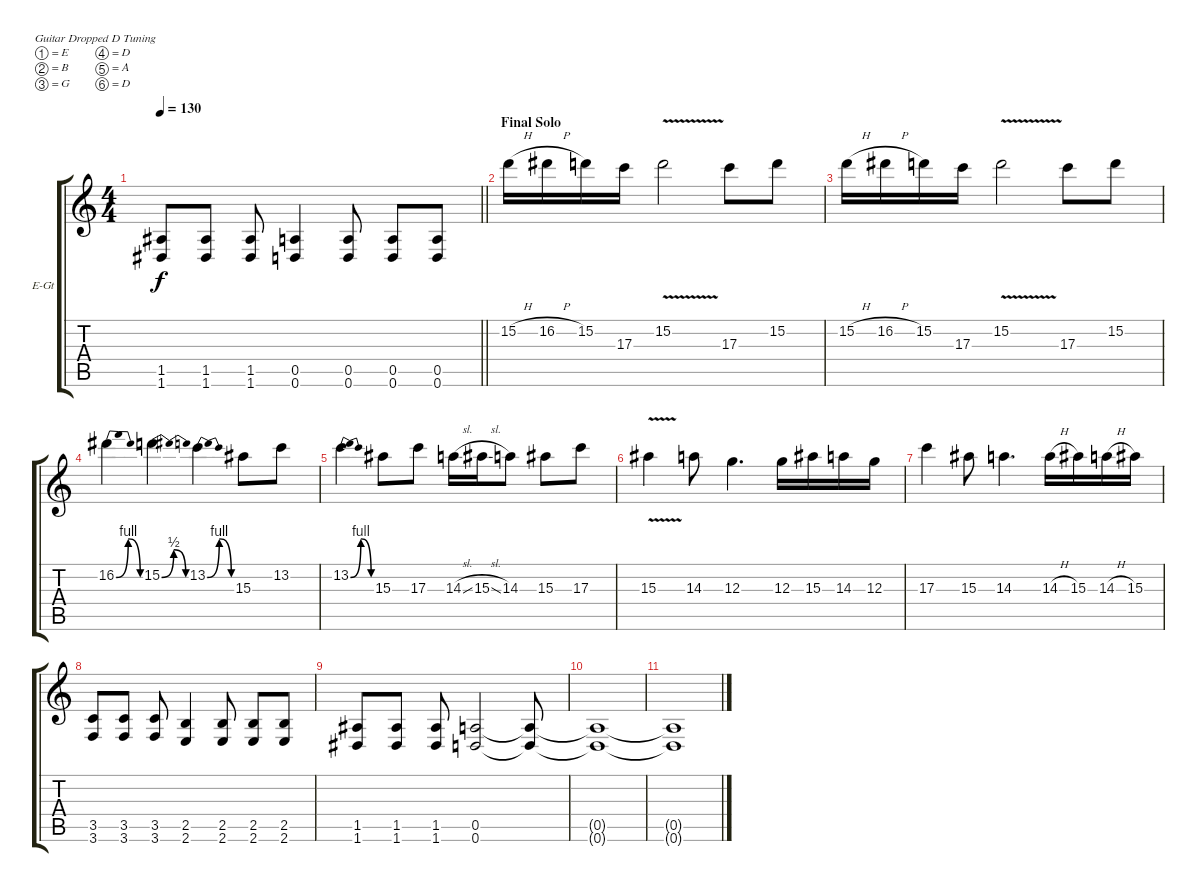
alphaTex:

\bracketExtendMode groupsimilarinstruments
\firstSystemTrackNameOrientation horizontal
\otherSystemsTrackNameOrientation horizontal
\track ("James Root" "E-Gt") {instrument overdrivenguitar}
\staff {score tabs}
\tuning (E4 B3 G3 D3 A2 D2)
\ts (4 4)
\tempo 130
\clef g2
\barLineRight lightlight
\ks c
(1.5 1.6).8{dy f} (1.5 1.6).8 (1.5 1.6).8 (0.5 0.6).4 (0.5 0.6).8 (0.5 0.6).8 (0.5 0.6).8 |
\section ("" "Final Solo")
15.2{h}.16 16.2{h}.16 15.2.16 17.3.16 15.2{v}.2 17.3.8 15.2.8 |
15.2{h}.16 16.2{h}.16 15.2.16 17.3.16 15.2{v}.2 17.3.8 15.2.8 |
16.2{be (bendrelease 0 0 30 4 30 4 60 0)}.4 15.2{be (bendrelease 0 0 30 2 30 2 60 0)}.4 13.2{be (bendrelease 0 0 30 4 30 4 60 0)}.4 15.3.8 13.2.8 |
13.2{be (bendrelease 0 0 30 4 30 4 60 0)}.4 15.3.8 17.3.8 14.3{sl}.16 15.3{sl}.16 14.3.8 15.3.8 17.3.8 |
15.3{v}.4 14.3.8 12.3.4{d} 12.3.16 15.3.16 14.3.16 12.3.16 |
17.3.4 15.3.8 14.3.4{d} 14.3{h}.16 15.3.16 14.3{h}.16 15.3.16 |
(3.5 3.6).8 (3.5 3.6).8 (3.5 3.6).8 (2.5 2.6).4 (2.5 2.6).8 (2.5 2.6).8 (2.5 2.6).8 |
(1.5 1.6).8 (1.5 1.6).8 (1.5 1.6).8 (0.5 0.6).2 (0.5{t} 0.6{t}).8 |
(0.5{t} 0.6{t}).1 |
(0.5{t} 0.6{t}).1
